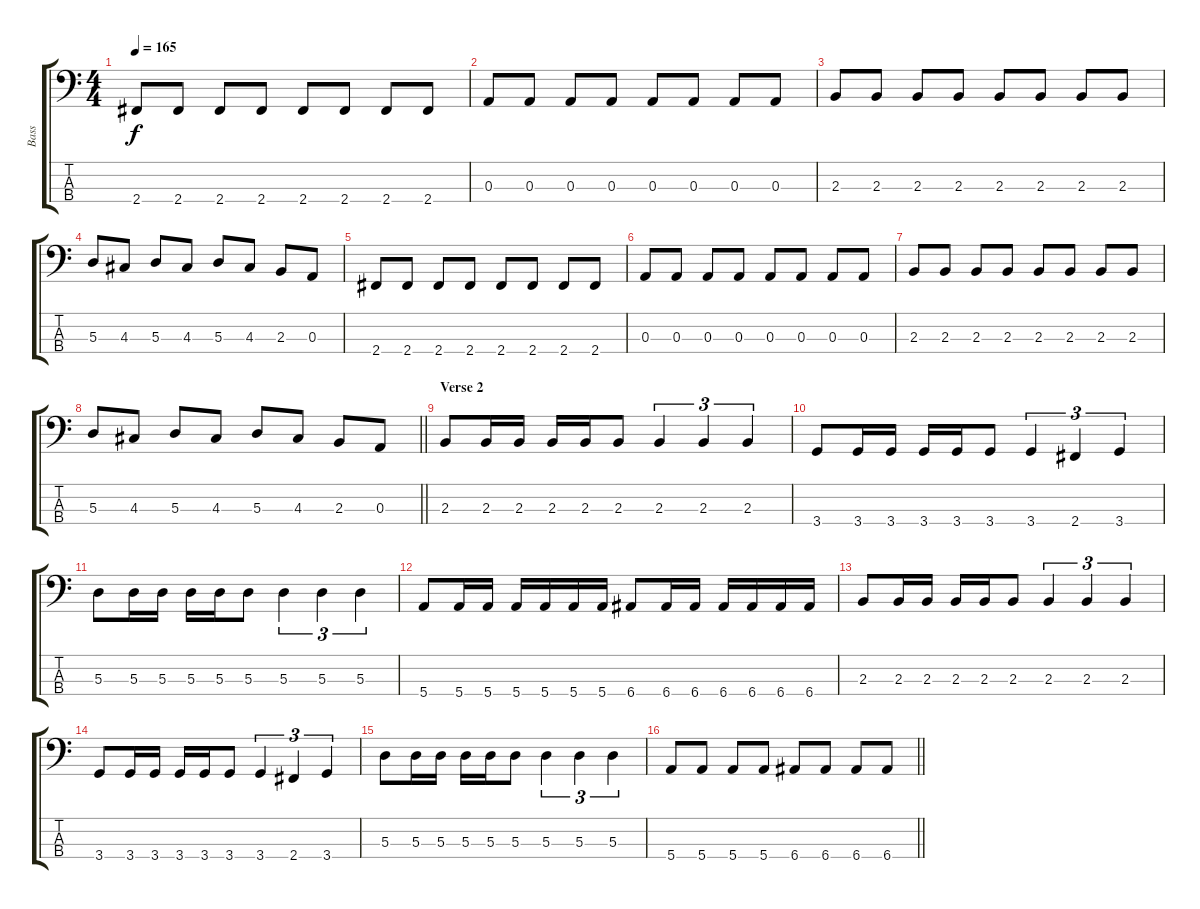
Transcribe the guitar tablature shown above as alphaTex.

\track ("Bass" "Bass") {instrument electricbassfinger}
\staff {score tabs}
\tuning (G2 D2 A1 E1) {hide}
\ts (4 4)
\tempo 165
\clef f4
\ks c
2.4.8{dy f} 2.4.8 2.4.8 2.4.8 2.4.8 2.4.8 2.4.8 2.4.8 |
0.3.8 0.3.8 0.3.8 0.3.8 0.3.8 0.3.8 0.3.8 0.3.8 |
2.3.8 2.3.8 2.3.8 2.3.8 2.3.8 2.3.8 2.3.8 2.3.8 |
5.3.8 4.3.8 5.3.8 4.3.8 5.3.8 4.3.8 2.3.8 0.3.8 |
2.4.8 2.4.8 2.4.8 2.4.8 2.4.8 2.4.8 2.4.8 2.4.8 |
0.3.8 0.3.8 0.3.8 0.3.8 0.3.8 0.3.8 0.3.8 0.3.8 |
2.3.8 2.3.8 2.3.8 2.3.8 2.3.8 2.3.8 2.3.8 2.3.8 |
\barLineRight lightlight
5.3.8 4.3.8 5.3.8 4.3.8 5.3.8 4.3.8 2.3.8 0.3.8 |
\section ("" "Verse 2")
2.3.8 2.3.16 2.3.16 2.3.16 2.3.16 2.3.8 2.3.4{tu (3 2)} 2.3.4{tu (3 2)} 2.3.4{tu (3 2)} |
3.4.8 3.4.16 3.4.16 3.4.16 3.4.16 3.4.8 3.4.4{tu (3 2)} 2.4.4{tu (3 2)} 3.4.4{tu (3 2)} |
5.3.8 5.3.16 5.3.16 5.3.16 5.3.16 5.3.8 5.3.4{tu (3 2)} 5.3.4{tu (3 2)} 5.3.4{tu (3 2)} |
5.4.8 5.4.16 5.4.16 5.4.16 5.4.16 5.4.16 5.4.16 6.4.8 6.4.16 6.4.16 6.4.16 6.4.16 6.4.16 6.4.16 |
2.3.8 2.3.16 2.3.16 2.3.16 2.3.16 2.3.8 2.3.4{tu (3 2)} 2.3.4{tu (3 2)} 2.3.4{tu (3 2)} |
3.4.8 3.4.16 3.4.16 3.4.16 3.4.16 3.4.8 3.4.4{tu (3 2)} 2.4.4{tu (3 2)} 3.4.4{tu (3 2)} |
5.3.8 5.3.16 5.3.16 5.3.16 5.3.16 5.3.8 5.3.4{tu (3 2)} 5.3.4{tu (3 2)} 5.3.4{tu (3 2)} |
\barLineRight lightlight
5.4.8 5.4.8 5.4.8 5.4.8 6.4.8 6.4.8 6.4.8 6.4.8
